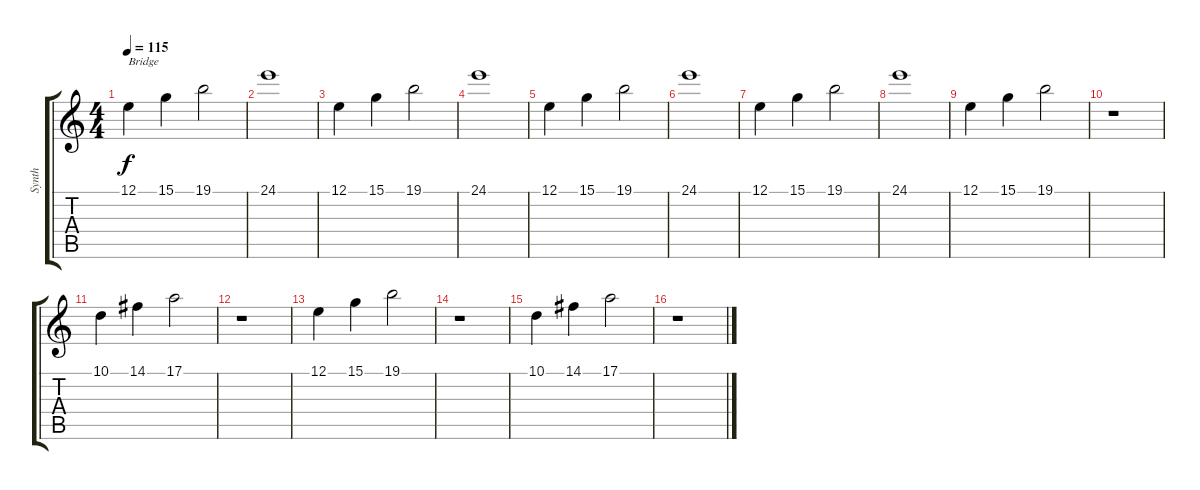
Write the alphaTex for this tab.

\track ("Synth" "Synth") {instrument pad1newage}
\staff {score tabs}
\tuning (E4 B3 G3 D3 A2 E2) {hide}
\ts (4 4)
\tempo 115
\clef g2
\ks c
12.1.4{txt "Bridge" dy f} 15.1.4 19.1.2 |
24.1.1 |
12.1.4 15.1.4 19.1.2 |
24.1.1 |
12.1.4 15.1.4 19.1.2 |
24.1.1 |
12.1.4 15.1.4 19.1.2 |
24.1.1 |
12.1.4 15.1.4 19.1.2 |
r.1 |
10.1.4 14.1.4 17.1.2 |
r.1 |
12.1.4 15.1.4 19.1.2 |
r.1 |
10.1.4 14.1.4 17.1.2 |
r.1
